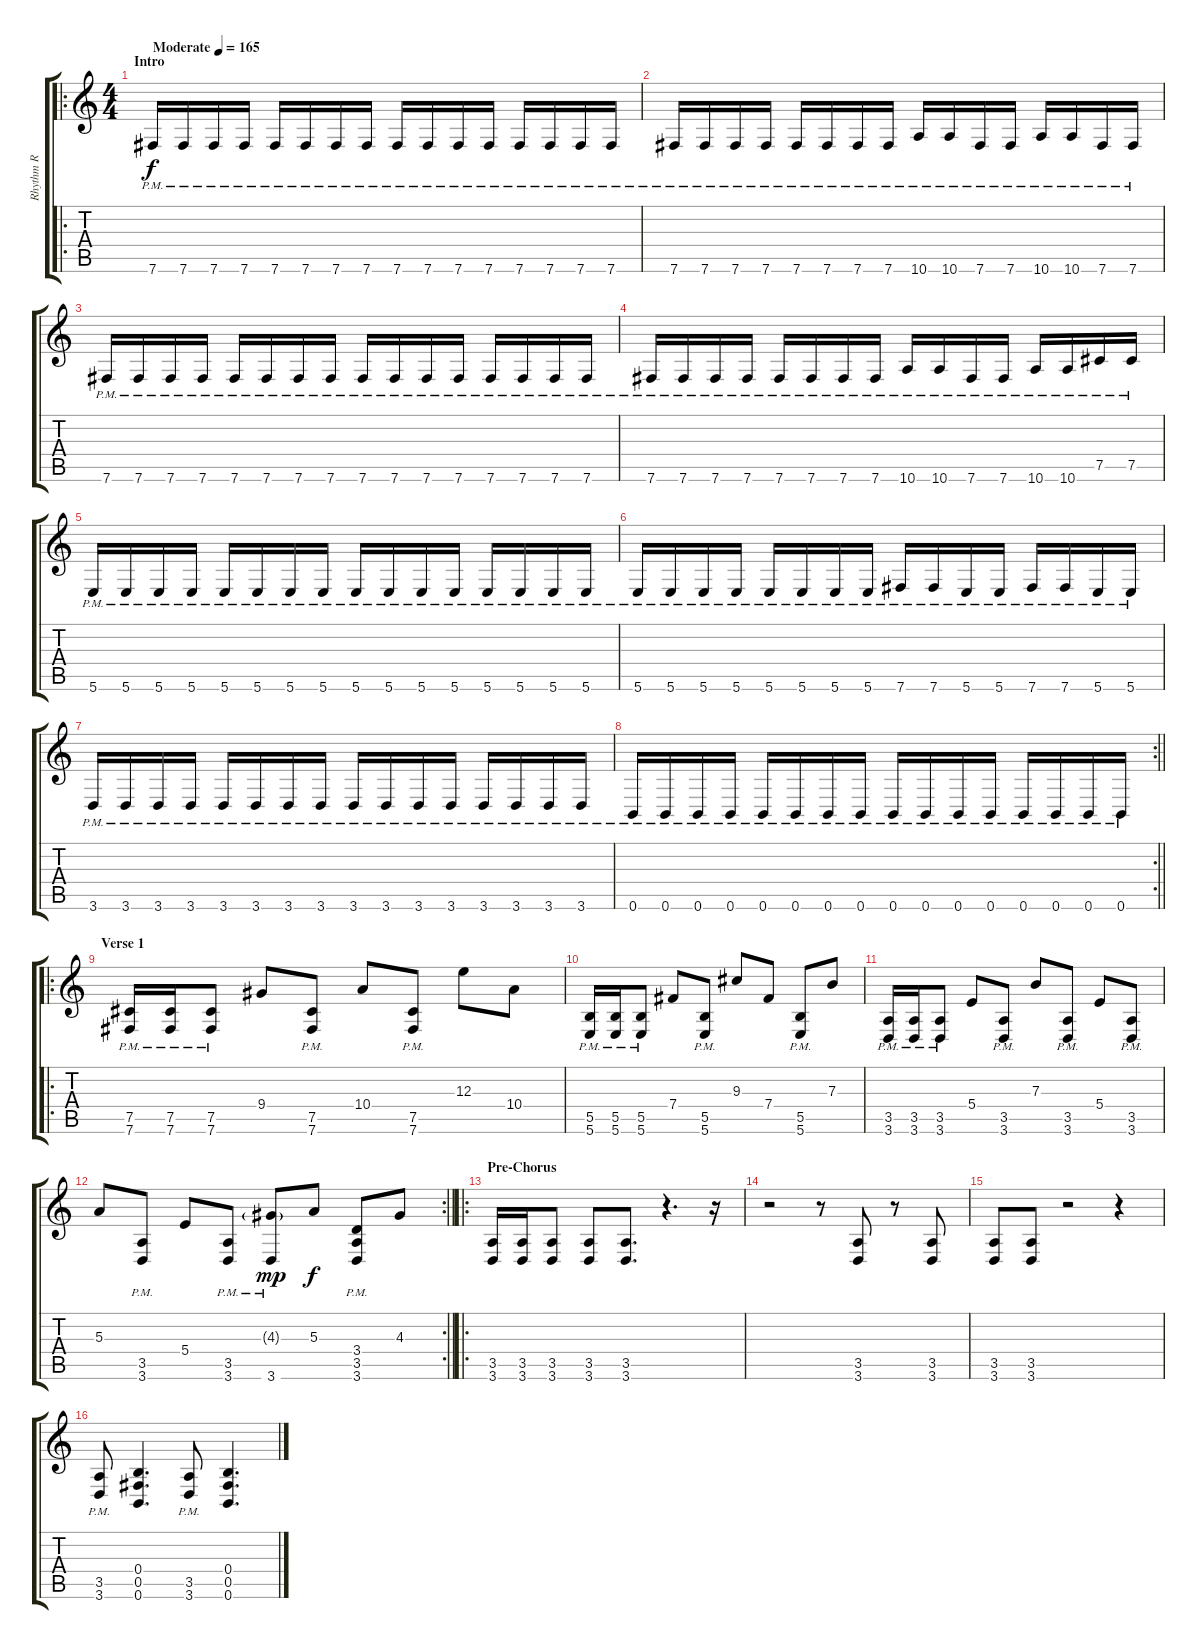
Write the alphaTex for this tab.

\track ("Rhythm R" "Rhythm R") {instrument distortionguitar}
\staff {score tabs}
\tuning (Db4 Ab3 E3 B2 Gb2 B1) {hide}
\ro
\ts (4 4)
\section ("" "Intro")
\tempo (165 "Moderate")
\clef g2
\ks c
7.6{pm}.16{dy f instrument distortionguitar} 7.6{pm}.16 7.6{pm}.16 7.6{pm}.16 7.6{pm}.16 7.6{pm}.16 7.6{pm}.16 7.6{pm}.16 7.6{pm}.16 7.6{pm}.16 7.6{pm}.16 7.6{pm}.16 7.6{pm}.16 7.6{pm}.16 7.6{pm}.16 7.6{pm}.16 |
7.6{pm}.16 7.6{pm}.16 7.6{pm}.16 7.6{pm}.16 7.6{pm}.16 7.6{pm}.16 7.6{pm}.16 7.6{pm}.16 10.6{pm}.16 10.6{pm}.16 7.6{pm}.16 7.6{pm}.16 10.6{pm}.16 10.6{pm}.16 7.6{pm}.16 7.6{pm}.16 |
7.6{pm}.16 7.6{pm}.16 7.6{pm}.16 7.6{pm}.16 7.6{pm}.16 7.6{pm}.16 7.6{pm}.16 7.6{pm}.16 7.6{pm}.16 7.6{pm}.16 7.6{pm}.16 7.6{pm}.16 7.6{pm}.16 7.6{pm}.16 7.6{pm}.16 7.6{pm}.16 |
7.6{pm}.16 7.6{pm}.16 7.6{pm}.16 7.6{pm}.16 7.6{pm}.16 7.6{pm}.16 7.6{pm}.16 7.6{pm}.16 10.6{pm}.16 10.6{pm}.16 7.6{pm}.16 7.6{pm}.16 10.6{pm}.16 10.6{pm}.16 7.5{pm}.16 7.5{pm}.16 |
5.6{pm}.16 5.6{pm}.16 5.6{pm}.16 5.6{pm}.16 5.6{pm}.16 5.6{pm}.16 5.6{pm}.16 5.6{pm}.16 5.6{pm}.16 5.6{pm}.16 5.6{pm}.16 5.6{pm}.16 5.6{pm}.16 5.6{pm}.16 5.6{pm}.16 5.6{pm}.16 |
5.6{pm}.16 5.6{pm}.16 5.6{pm}.16 5.6{pm}.16 5.6{pm}.16 5.6{pm}.16 5.6{pm}.16 5.6{pm}.16 7.6{pm}.16 7.6{pm}.16 5.6{pm}.16 5.6{pm}.16 7.6{pm}.16 7.6{pm}.16 5.6{pm}.16 5.6{pm}.16 |
3.6{pm}.16 3.6{pm}.16 3.6{pm}.16 3.6{pm}.16 3.6{pm}.16 3.6{pm}.16 3.6{pm}.16 3.6{pm}.16 3.6{pm}.16 3.6{pm}.16 3.6{pm}.16 3.6{pm}.16 3.6{pm}.16 3.6{pm}.16 3.6{pm}.16 3.6{pm}.16 |
\rc 2
\barLineRight lightlight
0.6{pm}.16 0.6{pm}.16 0.6{pm}.16 0.6{pm}.16 0.6{pm}.16 0.6{pm}.16 0.6{pm}.16 0.6{pm}.16 0.6{pm}.16 0.6{pm}.16 0.6{pm}.16 0.6{pm}.16 0.6{pm}.16 0.6{pm}.16 0.6{pm}.16 0.6{pm}.16 |
\ro
\section ("" "Verse 1")
(7.5{pm} 7.6{pm}).16 (7.5{pm} 7.6{pm}).16 (7.5{pm} 7.6{pm}).8 9.4.8 (7.5{pm} 7.6{pm}).8 10.4.8 (7.5{pm} 7.6{pm}).8 12.3.8 10.4.8 |
(5.5{pm} 5.6{pm}).16 (5.5{pm} 5.6{pm}).16 (5.5{pm} 5.6{pm}).8 7.4.8 (5.5{pm} 5.6{pm}).8 9.3.8 7.4.8 (5.5{pm} 5.6{pm}).8 7.3.8 |
(3.5{pm} 3.6{pm}).16 (3.5{pm} 3.6{pm}).16 (3.5{pm} 3.6{pm}).8 5.4.8 (3.5{pm} 3.6{pm}).8 7.3.8 (3.5{pm} 3.6{pm}).8 5.4.8 (3.5{pm} 3.6{pm}).8 |
\rc 2
\barLineRight lightlight
5.3.8 (3.5{pm} 3.6{pm}).8 5.4.8 (3.5{pm} 3.6{pm}).8 (4.3{g pm} 3.6{pm}).8{dy mp} 5.3.8{dy f} (3.4{pm} 3.5{pm} 3.6{pm}).8 4.3.8 |
\ro
\section ("" "Pre-Chorus")
(3.5 3.6).16 (3.5 3.6).16 (3.5 3.6).8 (3.5 3.6).8 (3.5 3.6).8{d} r.4{d} r.16 |
r.2 r.8 (3.5 3.6).8 r.8 (3.5 3.6).8 |
(3.5 3.6).8 (3.5 3.6).8 r.2 r.4 |
(3.5{pm} 3.6{pm}).8 (0.4 0.5 0.6).4{d} (3.5{pm} 3.6{pm}).8 (0.4 0.5 0.6).4{d}
